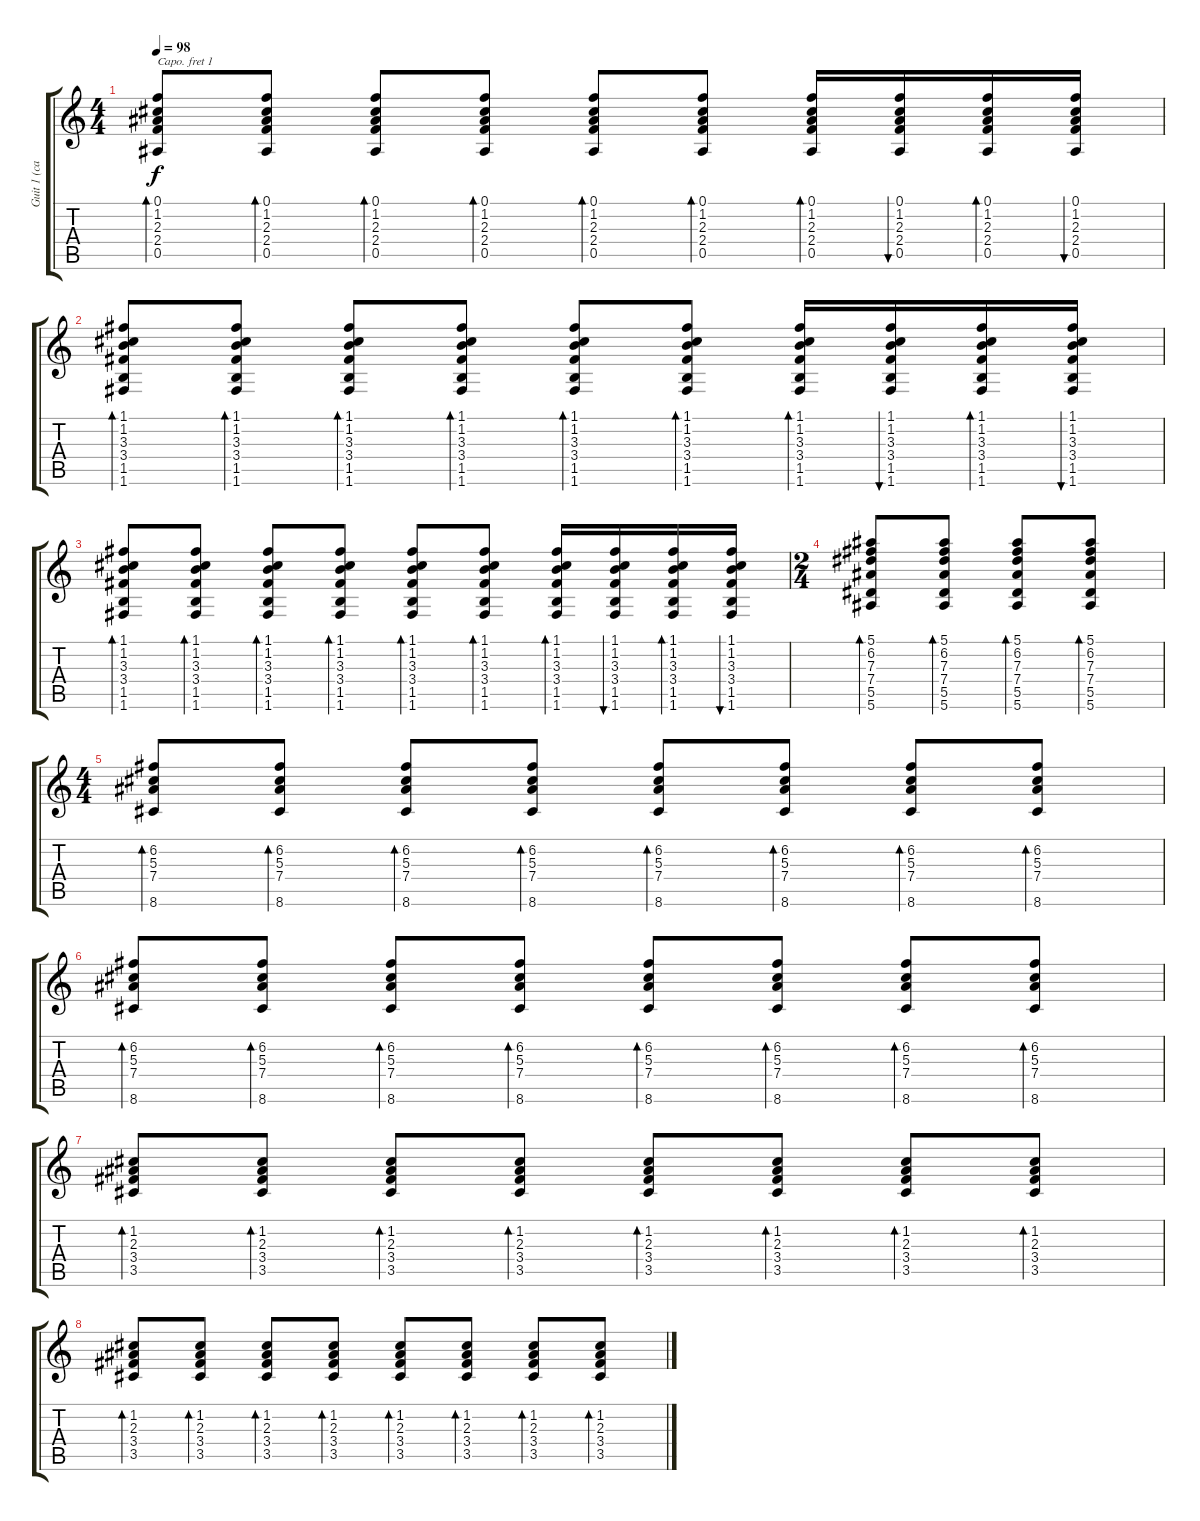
\track ("Guit 1 (capo 1st fret)" "Guit 1 (ca") {instrument electricguitarjazz}
\staff {score tabs}
\capo 1
\tuning (E4 B3 G3 D3 A2 E2) {hide}
\ts (4 4)
\tempo 98
\clef g2
\ks c
(0.1 1.2 2.3 2.4 0.5).8{bd 60 dy f} (0.1 1.2 2.3 2.4 0.5).8{bd 60} (0.1 1.2 2.3 2.4 0.5).8{bd 60} (0.1 1.2 2.3 2.4 0.5).8{bd 60} (0.1 1.2 2.3 2.4 0.5).8{bd 60} (0.1 1.2 2.3 2.4 0.5).8{bd 60} (0.1 1.2 2.3 2.4 0.5).16{bd 60} (0.1 1.2 2.3 2.4 0.5).16{bu 60} (0.1 1.2 2.3 2.4 0.5).16{bd 60} (0.1 1.2 2.3 2.4 0.5).16{bu 60} |
(1.1 1.2 3.3 3.4 1.5 1.6).8{bd 60} (1.1 1.2 3.3 3.4 1.5 1.6).8{bd 60} (1.1 1.2 3.3 3.4 1.5 1.6).8{bd 60} (1.1 1.2 3.3 3.4 1.5 1.6).8{bd 60} (1.1 1.2 3.3 3.4 1.5 1.6).8{bd 60} (1.1 1.2 3.3 3.4 1.5 1.6).8{bd 60} (1.1 1.2 3.3 3.4 1.5 1.6).16{bd 60} (1.1 1.2 3.3 3.4 1.5 1.6).16{bu 60} (1.1 1.2 3.3 3.4 1.5 1.6).16{bd 60} (1.1 1.2 3.3 3.4 1.5 1.6).16{bu 60} |
(1.1 1.2 3.3 3.4 1.5 1.6).8{bd 60} (1.1 1.2 3.3 3.4 1.5 1.6).8{bd 60} (1.1 1.2 3.3 3.4 1.5 1.6).8{bd 60} (1.1 1.2 3.3 3.4 1.5 1.6).8{bd 60} (1.1 1.2 3.3 3.4 1.5 1.6).8{bd 60} (1.1 1.2 3.3 3.4 1.5 1.6).8{bd 60} (1.1 1.2 3.3 3.4 1.5 1.6).16{bd 60} (1.1 1.2 3.3 3.4 1.5 1.6).16{bu 60} (1.1 1.2 3.3 3.4 1.5 1.6).16{bd 60} (1.1 1.2 3.3 3.4 1.5 1.6).16{bu 60} |
\ts (2 4)
(5.1 6.2 7.3 7.4 5.5 5.6).8{bd 60} (5.1 6.2 7.3 7.4 5.5 5.6).8{bd 60} (5.1 6.2 7.3 7.4 5.5 5.6).8{bd 60} (5.1 6.2 7.3 7.4 5.5 5.6).8{bd 60} |
\ts (4 4)
(6.2 5.3 7.4 8.6).8{bd 60} (6.2 5.3 7.4 8.6).8{bd 60} (6.2 5.3 7.4 8.6).8{bd 60} (6.2 5.3 7.4 8.6).8{bd 60} (6.2 5.3 7.4 8.6).8{bd 60} (6.2 5.3 7.4 8.6).8{bd 60} (6.2 5.3 7.4 8.6).8{bd 60} (6.2 5.3 7.4 8.6).8{bd 60} |
(6.2 5.3 7.4 8.6).8{bd 60} (6.2 5.3 7.4 8.6).8{bd 60} (6.2 5.3 7.4 8.6).8{bd 60} (6.2 5.3 7.4 8.6).8{bd 60} (6.2 5.3 7.4 8.6).8{bd 60} (6.2 5.3 7.4 8.6).8{bd 60} (6.2 5.3 7.4 8.6).8{bd 60} (6.2 5.3 7.4 8.6).8{bd 60} |
(1.2 2.3 3.4 3.5).8{bd 60} (1.2 2.3 3.4 3.5).8{bd 60} (1.2 2.3 3.4 3.5).8{bd 60} (1.2 2.3 3.4 3.5).8{bd 60} (1.2 2.3 3.4 3.5).8{bd 60} (1.2 2.3 3.4 3.5).8{bd 60} (1.2 2.3 3.4 3.5).8{bd 60} (1.2 2.3 3.4 3.5).8{bd 60} |
(1.2 2.3 3.4 3.5).8{bd 60} (1.2 2.3 3.4 3.5).8{bd 60} (1.2 2.3 3.4 3.5).8{bd 60} (1.2 2.3 3.4 3.5).8{bd 60} (1.2 2.3 3.4 3.5).8{bd 60} (1.2 2.3 3.4 3.5).8{bd 60} (1.2 2.3 3.4 3.5).8{bd 60} (1.2 2.3 3.4 3.5).8{bd 60}
